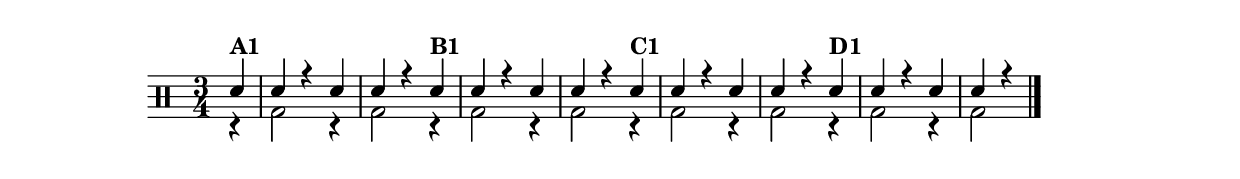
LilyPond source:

%-*- coding: utf-8 -*-

\version "2.14.2"

%\header {title = "variacoes sobre zabelinha - variacao 1"}

\drums {

\override Staff.TimeSignature #'style = #'()
\time 3/4 
\partial 4*1

\context DrumVoice = "1" { }
\context DrumVoice = "2" {  }

<<
{

sn4^\markup {\bold {A1}}
sn r sn sn r
sn^\markup{\bold {B1}}
sn r sn sn r
sn^\markup{\bold {C1}}
sn r sn sn r
sn^\markup{\bold {D1}}
sn r sn sn r 

}


\\

{

r4
bd2 r4
bd2 r4
bd2 r4
bd2 r4
bd2 r4
bd2 r4
bd2 r4
bd2


}

>>

\bar "|."

}

